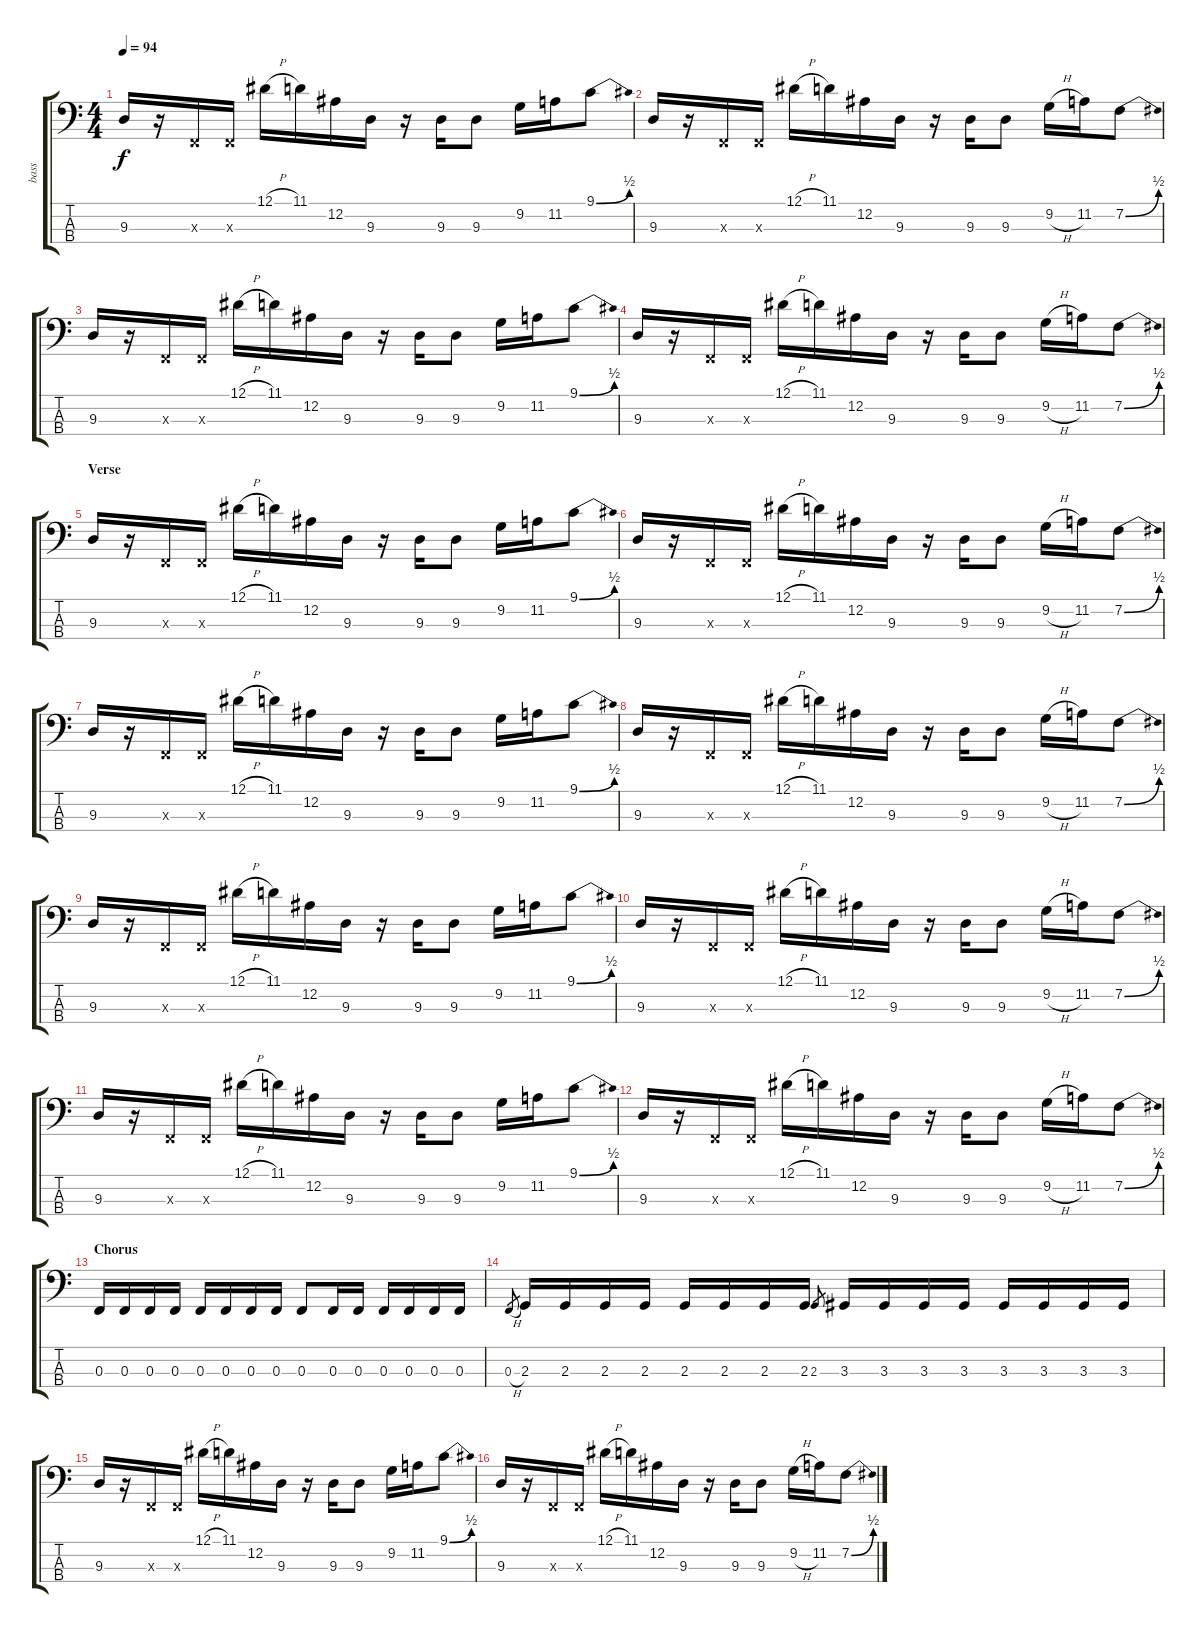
\track ("bass" "bass") {instrument electricbasspick}
\staff {score tabs}
\tuning (Eb2 Bb1 F1 C1) {hide}
\ts (4 4)
\tempo 94
\clef f4
\ks c
9.3.16{dy f} r.16 0.3{x}.16 0.3{x}.16 12.1{h}.16 11.1.16 12.2.16 9.3.16 r.16 9.3.16 9.3.8 9.2.16 11.2.16 9.1{be (bend 0 0 60 2)}.8 |
9.3.16 r.16 0.3{x}.16 0.3{x}.16 12.1{h}.16 11.1.16 12.2.16 9.3.16 r.16 9.3.16 9.3.8 9.2{h}.16 11.2.16 7.2{be (bend 0 0 60 2)}.8 |
9.3.16 r.16 0.3{x}.16 0.3{x}.16 12.1{h}.16 11.1.16 12.2.16 9.3.16 r.16 9.3.16 9.3.8 9.2.16 11.2.16 9.1{be (bend 0 0 60 2)}.8 |
9.3.16 r.16 0.3{x}.16 0.3{x}.16 12.1{h}.16 11.1.16 12.2.16 9.3.16 r.16 9.3.16 9.3.8 9.2{h}.16 11.2.16 7.2{be (bend 0 0 60 2)}.8 |
\section ("" "Verse")
9.3.16 r.16 0.3{x}.16 0.3{x}.16 12.1{h}.16 11.1.16 12.2.16 9.3.16 r.16 9.3.16 9.3.8 9.2.16 11.2.16 9.1{be (bend 0 0 60 2)}.8 |
9.3.16 r.16 0.3{x}.16 0.3{x}.16 12.1{h}.16 11.1.16 12.2.16 9.3.16 r.16 9.3.16 9.3.8 9.2{h}.16 11.2.16 7.2{be (bend 0 0 60 2)}.8 |
9.3.16 r.16 0.3{x}.16 0.3{x}.16 12.1{h}.16 11.1.16 12.2.16 9.3.16 r.16 9.3.16 9.3.8 9.2.16 11.2.16 9.1{be (bend 0 0 60 2)}.8 |
9.3.16 r.16 0.3{x}.16 0.3{x}.16 12.1{h}.16 11.1.16 12.2.16 9.3.16 r.16 9.3.16 9.3.8 9.2{h}.16 11.2.16 7.2{be (bend 0 0 60 2)}.8 |
9.3.16 r.16 0.3{x}.16 0.3{x}.16 12.1{h}.16 11.1.16 12.2.16 9.3.16 r.16 9.3.16 9.3.8 9.2.16 11.2.16 9.1{be (bend 0 0 60 2)}.8 |
9.3.16 r.16 0.3{x}.16 0.3{x}.16 12.1{h}.16 11.1.16 12.2.16 9.3.16 r.16 9.3.16 9.3.8 9.2{h}.16 11.2.16 7.2{be (bend 0 0 60 2)}.8 |
9.3.16 r.16 0.3{x}.16 0.3{x}.16 12.1{h}.16 11.1.16 12.2.16 9.3.16 r.16 9.3.16 9.3.8 9.2.16 11.2.16 9.1{be (bend 0 0 60 2)}.8 |
9.3.16 r.16 0.3{x}.16 0.3{x}.16 12.1{h}.16 11.1.16 12.2.16 9.3.16 r.16 9.3.16 9.3.8 9.2{h}.16 11.2.16 7.2{be (bend 0 0 60 2)}.8 |
\section ("" "Chorus")
0.3.16 0.3.16 0.3.16 0.3.16 0.3.16 0.3.16 0.3.16 0.3.16 0.3.8 0.3.16 0.3.16 0.3.16 0.3.16 0.3.16 0.3.16 |
0.3{h}.8{gr} 2.3.16 2.3.16 2.3.16 2.3.16 2.3.16 2.3.16 2.3.16 2.3.16 2.3.8{gr} 3.3.16 3.3.16 3.3.16 3.3.16 3.3.16 3.3.16 3.3.16 3.3.16 |
9.3.16 r.16 0.3{x}.16 0.3{x}.16 12.1{h}.16 11.1.16 12.2.16 9.3.16 r.16 9.3.16 9.3.8 9.2.16 11.2.16 9.1{be (bend 0 0 60 2)}.8 |
9.3.16 r.16 0.3{x}.16 0.3{x}.16 12.1{h}.16 11.1.16 12.2.16 9.3.16 r.16 9.3.16 9.3.8 9.2{h}.16 11.2.16 7.2{be (bend 0 0 60 2)}.8
